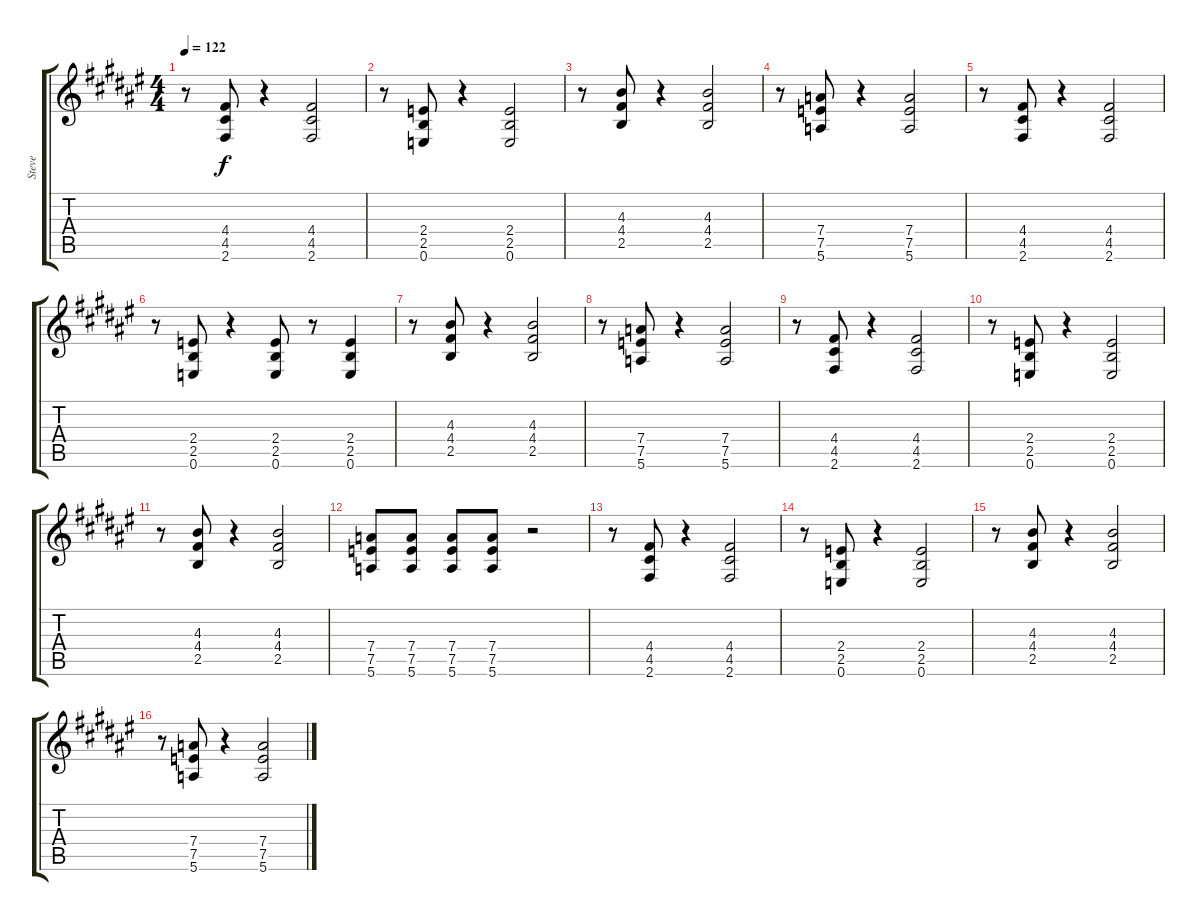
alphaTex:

\track ("Steve" "Steve") {instrument distortionguitar}
\staff {score tabs}
\tuning (E4 B3 G3 D3 A2 E2) {hide}
\ts (4 4)
\tempo 122
\clef g2
\ks f#
r.8{dy f} (4.4 4.5 2.6).8 r.4 (4.4 4.5 2.6).2 |
r.8 (2.4 2.5 0.6).8 r.4 (2.4 2.5 0.6).2 |
r.8 (4.3 4.4 2.5).8 r.4 (4.3 4.4 2.5).2 |
r.8 (7.4 7.5 5.6).8 r.4 (7.4 7.5 5.6).2 |
r.8 (4.4 4.5 2.6).8 r.4 (4.4 4.5 2.6).2 |
r.8 (2.4 2.5 0.6).8 r.4 (2.4 2.5 0.6).8 r.8 (2.4 2.5 0.6).4 |
r.8 (4.3 4.4 2.5).8 r.4 (4.3 4.4 2.5).2 |
r.8 (7.4 7.5 5.6).8 r.4 (7.4 7.5 5.6).2 |
r.8 (4.4 4.5 2.6).8 r.4 (4.4 4.5 2.6).2 |
r.8 (2.4 2.5 0.6).8 r.4 (2.4 2.5 0.6).2 |
r.8 (4.3 4.4 2.5).8 r.4 (4.3 4.4 2.5).2 |
(7.4 7.5 5.6).8 (7.4 7.5 5.6).8 (7.4 7.5 5.6).8 (7.4 7.5 5.6).8 r.2 |
r.8 (4.4 4.5 2.6).8 r.4 (4.4 4.5 2.6).2 |
r.8 (2.4 2.5 0.6).8 r.4 (2.4 2.5 0.6).2 |
r.8 (4.3 4.4 2.5).8 r.4 (4.3 4.4 2.5).2 |
r.8 (7.4 7.5 5.6).8 r.4 (7.4 7.5 5.6).2
